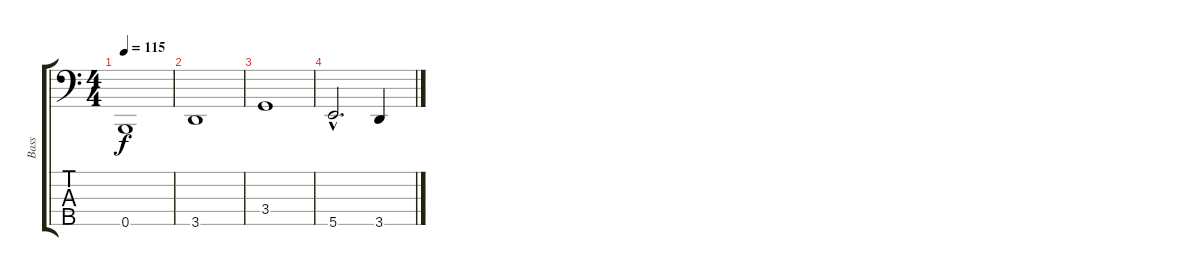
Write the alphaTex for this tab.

\track ("Bass" "Bass") {instrument electricbassfinger}
\staff {score tabs}
\tuning (G2 D2 A1 E1 B0) {hide}
\ts (4 4)
\tempo 115
\clef f4
\ks c
0.5.1{dy f} |
3.5.1 |
3.4.1 |
5.5{hac}.2{d} 3.5.4
